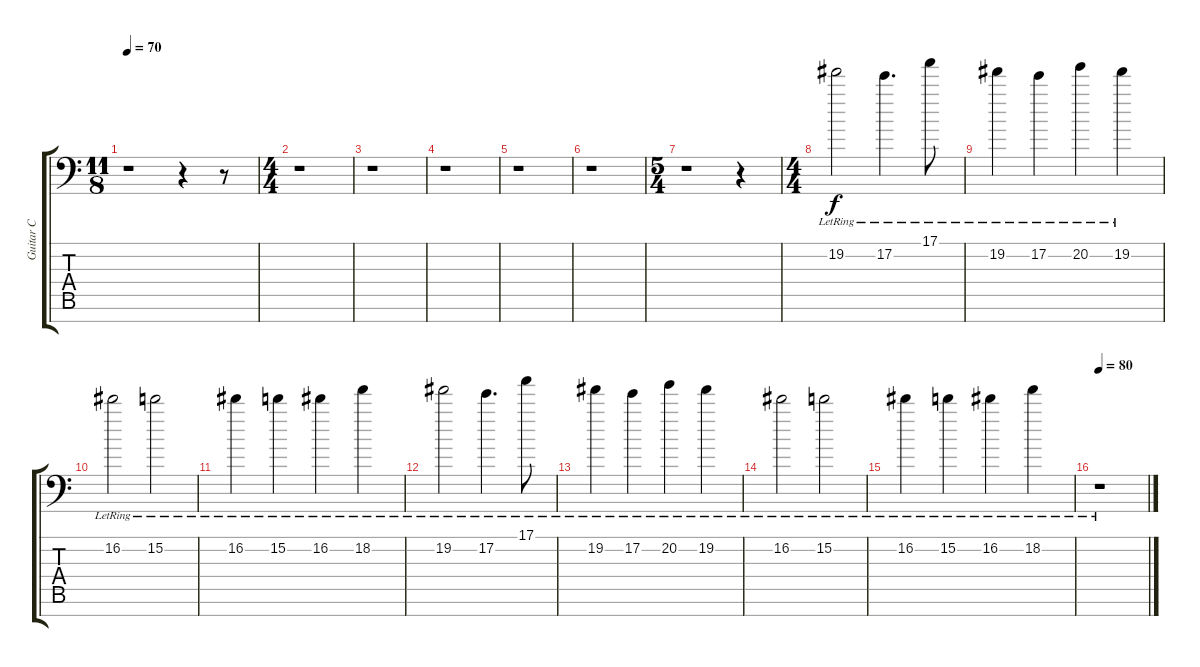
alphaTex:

\track ("Guitar C" "Guitar C") {instrument distortionguitar}
\staff {score tabs}
\tuning (E4 B3 G3 D3 A2 E2 C-1) {hide}
\ts (11 8)
\tempo 70
\clef f4
\ks c
r.1{dy f} r.4 r.8 |
\ts (4 4)
r.1 |
r.1 |
r.1 |
r.1 |
r.1 |
\ts (5 4)
r.1 r.4 |
\ts (4 4)
19.2{lr}.2{instrument acousticguitarnylon} 17.2{lr}.4{d} 17.1{lr}.8 |
19.2{lr}.4 17.2{lr}.4 20.2{lr}.4 19.2{lr}.4 |
16.2{lr}.2 15.2{lr}.2 |
16.2{lr}.4 15.2{lr}.4 16.2{lr}.4 18.2{lr}.4 |
19.2{lr}.2 17.2{lr}.4{d} 17.1{lr}.8 |
19.2{lr}.4 17.2{lr}.4 20.2{lr}.4 19.2{lr}.4 |
16.2{lr}.2 15.2{lr}.2 |
16.2{lr}.4 15.2{lr}.4 16.2{lr}.4 18.2{lr}.4 |
\tempo 80
r.1
